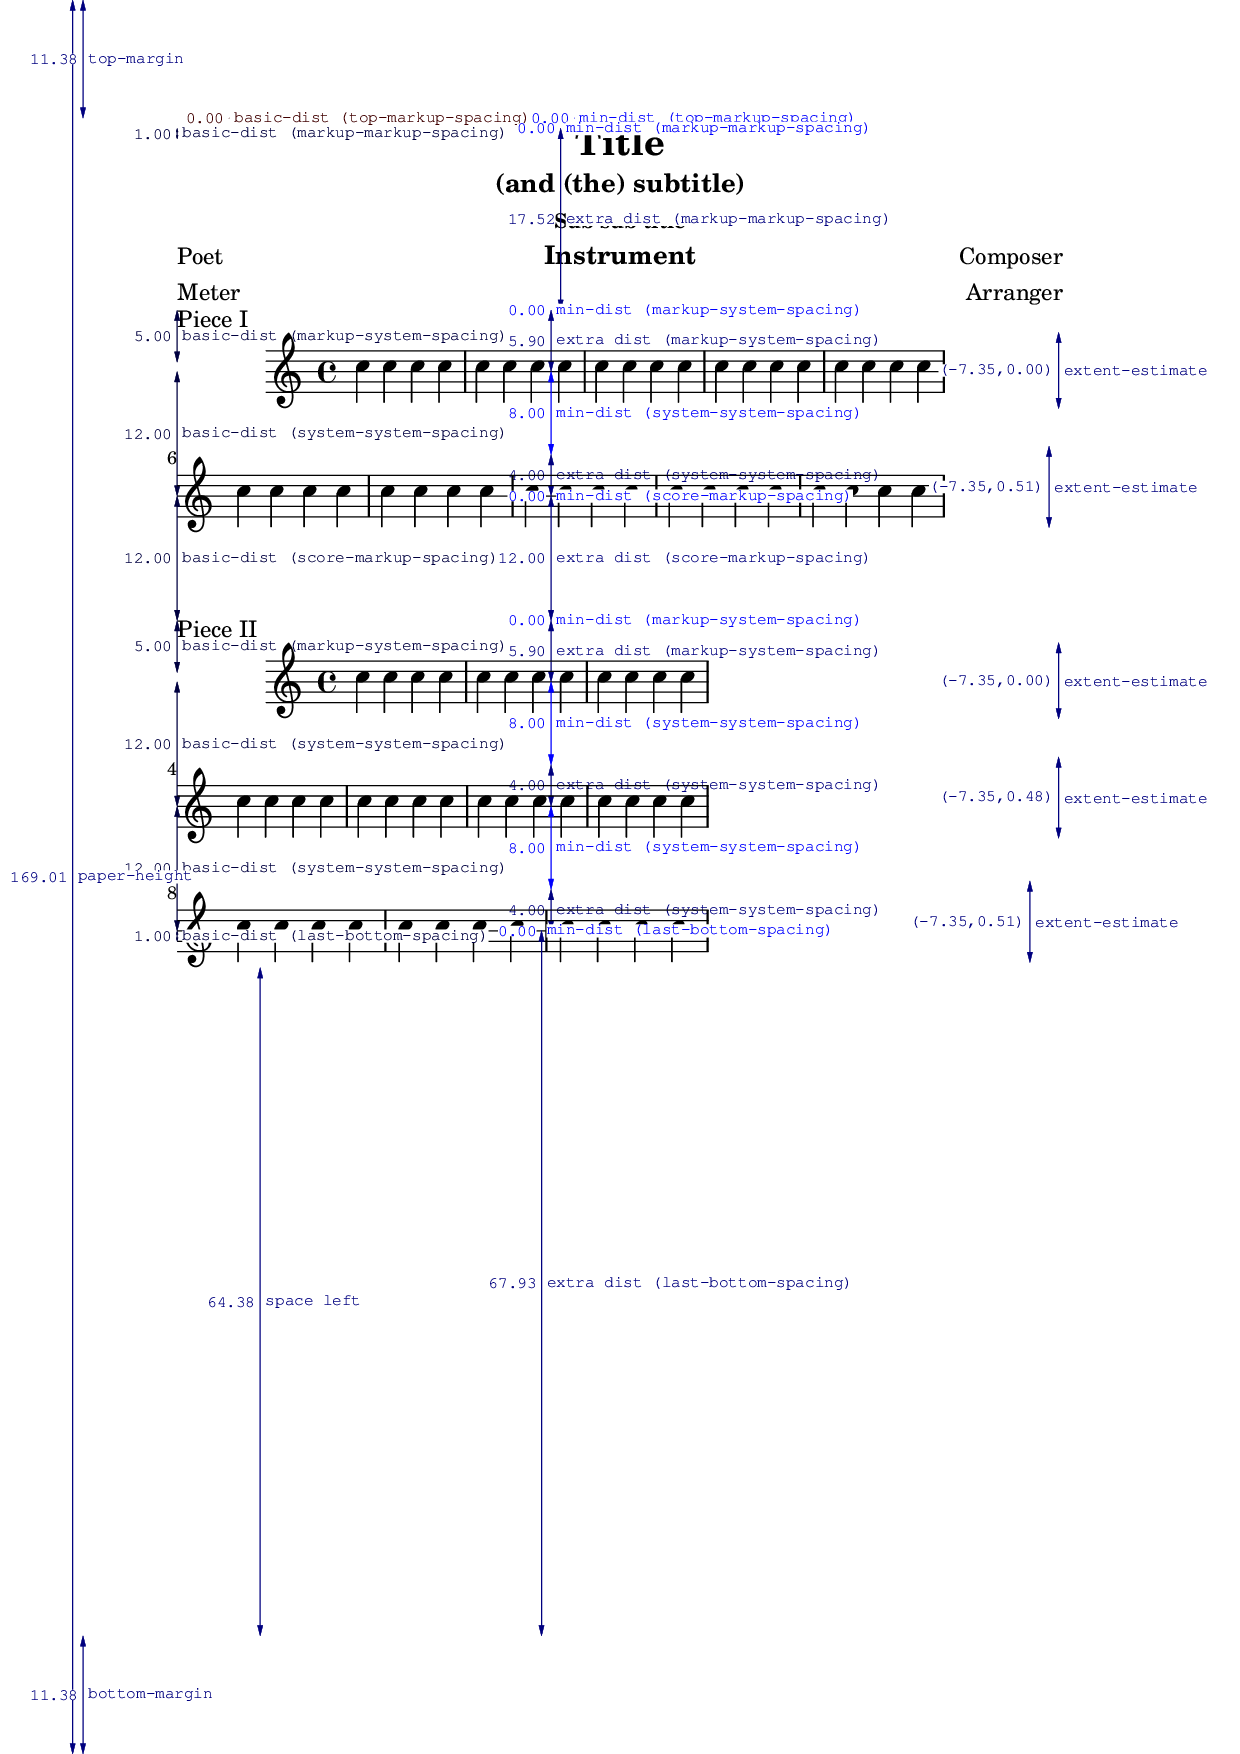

\version "2.10.0"


    
\header {

     texidoc = "This shows how different settings on \paper modify the
general page layout. Basically \paper will set the values for the
whole paper while \layout for each \score block.

This file is best viewed outside the collated files document.
" 

 
    title = "Title"
    subtitle = "(and (the) subtitle)"
    subsubtitle = "Sub sub title"
    poet = "Poet"
    composer = "Composer"
    texttranslator = "Text Translator"
    meter = "Meter"
    arranger = "Arranger"
    instrument = "Instrument"
  }

\paper {
    %paper-width = 2\cm
    %paper-height = 2\cm
    top-margin = 2\cm
    bottom-margin = 2\cm
    %heap-separation = 7\cm
    %foot-separation = 7\cm
    ragged-bottom = ##t
    ragged-last-bottom = ##t
    left-margin = 3\cm
    line-width = 15\cm
    %rigthmargin = 3\cm
    interscoreline = 3\cm

    annotate-spacing = ##t


    
  }


\book {
    \score {
        \relative c'' {
            \repeat unfold 10 {
                \repeat unfold 4 {c4}
            }
        }
        \header {piece = "Piece I"}
        \layout {line-width = 13\cm}
    }
    \score {
        \relative c'' {
            \repeat unfold 10 {
                \repeat unfold 4 {c4}
            }
        }
        \header {
	  breakbefore = ##f
	  piece = "Piece II"
	}
        \layout {line-width = 9\cm}
    }
}
